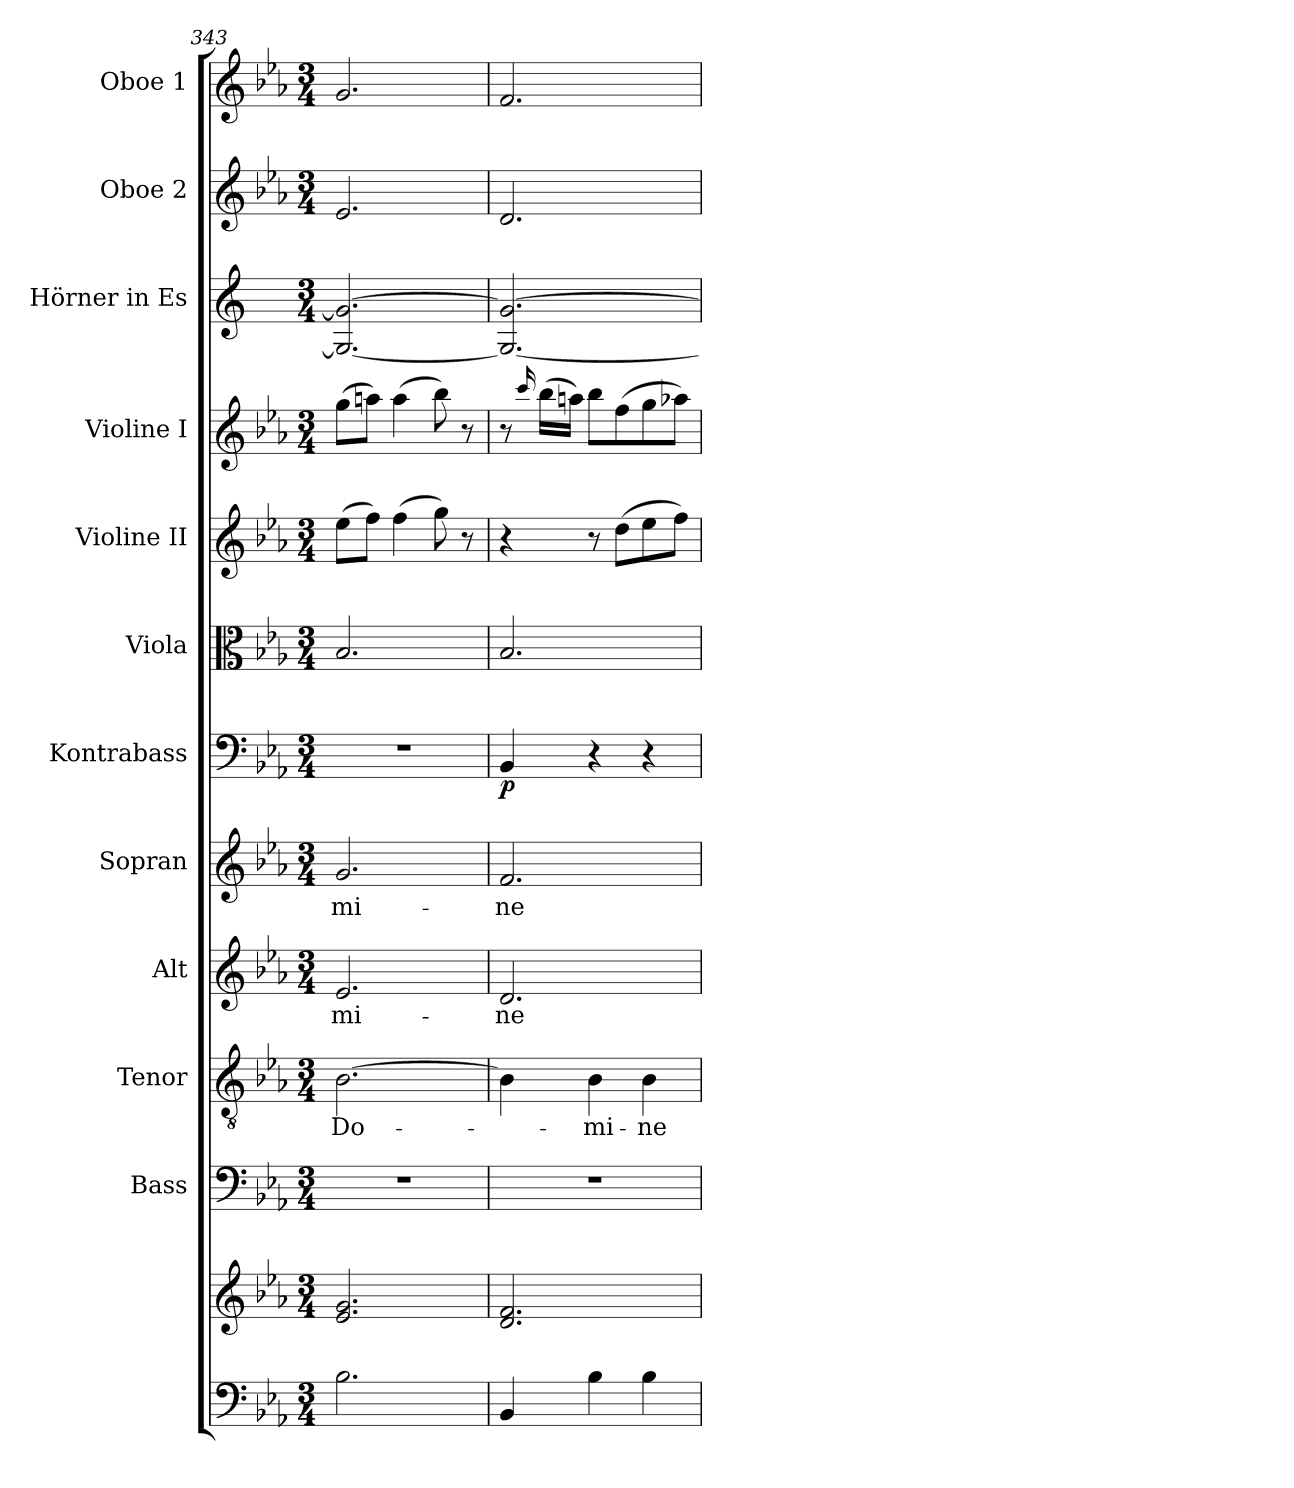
**kern	**kern	**kern	**kern	**text	**kern	**text	**kern	**text	**kern	**dynam	**kern	**kern	**kern	**kern	**kern	**kern
*part12	*part12	*part11	*part10	*part10	*part9	*part9	*part8	*part8	*part7	*part7	*part6	*part5	*part4	*part3	*part2	*part1
*staff13	*staff12	*staff11	*staff10	*staff10	*staff9	*staff9	*staff8	*staff8	*staff7	*staff7	*staff6	*staff5	*staff4	*staff3	*staff2	*staff1
*	*	*I"Bass	*I"Tenor	*	*I"Alt	*	*I"Sopran	*	*I"Kontrabass	*	*I"Viola	*I"Violine II	*I"Violine I	*I"Hörner in Es	*I"Oboe 2	*I"Oboe 1
*	*	*I'B.	*I'T.	*	*I'A.	*	*I'S.	*	*I'Kb.	*	*I'Vla.	*I'Vl. II	*I'Vl. I	*	*I'Ob. 2	*I'Ob. 1
*clefF4	*clefG2	*clefF4	*clefGv2	*	*clefG2	*	*clefG2	*	*clefF4	*	*clefC3	*clefG2	*clefG2	*clefG2	*clefG2	*clefG2
*	*	*	*	*	*	*	*	*	*ITrd7c12	*	*	*	*	*ITrd5c9	*	*
*k[b-e-a-]	*k[b-e-a-]	*k[b-e-a-]	*k[b-e-a-]	*	*k[b-e-a-]	*	*k[b-e-a-]	*	*k[b-e-a-]	*	*k[b-e-a-]	*k[b-e-a-]	*k[b-e-a-]	*k[b-e-a-]	*k[b-e-a-]	*k[b-e-a-]
*E-:	*E-:	*E-:	*E-:	*	*E-:	*	*E-:	*	*E-:	*	*E-:	*E-:	*E-:	*E-:	*E-:	*E-:
*M3/4	*M3/4	*M3/4	*M3/4	*	*M3/4	*	*M3/4	*	*M3/4	*	*M3/4	*M3/4	*M3/4	*M3/4	*M3/4	*M3/4
=343	=343	=343	=343	=343	=343	=343	=343	=343	=343	=343	=343	=343	=343	=343	=343	=343
!	!	!	!	!LO:LY:b	!	!LO:LY:b	!	!LO:LY:b	!	!	!	!	!	!	!	!
2.B-\	2.e-/ 2.g/	2.r	[2.B-\	Do-	2.e-/	-mi-	2.g/	-mi-	2.r	.	2.B-/	(>8ee-\L	(>8gg\L	2.BB-/_ 2.B-/_	2.e-/	2.g/
.	.	.	.	.	.	.	.	.	.	.	.	8ff\J)	8aan\J)	.	.	.
.	.	.	.	.	.	.	.	.	.	.	.	(>4ff\	(>4aa\	.	.	.
.	.	.	.	.	.	.	.	.	.	.	.	8gg\)	8bb-\)	.	.	.
.	.	.	.	.	.	.	.	.	.	.	.	8r	8r	.	.	.
=344	=344	=344	=344	=344	=344	=344	=344	=344	=344	=344	=344	=344	=344	=344	=344	=344
!	!	!	!	!	!	!LO:LY:b	!	!LO:LY:b	!	!LO:DY:b	!	!	!	!	!	!
4BB-/	2.d/ 2.f/	2.r	4B-\]	.	2.d/	-ne	2.f/	-ne	4BBB-/	p	2.B-/	4r	8r	2.BB-/_ 2.B-/_	2.d/	2.f/
.	.	.	.	.	.	.	.	.	.	.	.	.	16qqccc/	.	.	.
.	.	.	.	.	.	.	.	.	.	.	.	.	(>16bb-\LL	.	.	.
.	.	.	.	.	.	.	.	.	.	.	.	.	16aan\JJ)	.	.	.
!	!	!	!	!LO:LY:b	!	!	!	!	!	!	!	!	!	!	!	!
4B-\	.	.	4B-\	-mi-	.	.	.	.	4r	.	.	8r	8bb-\L	.	.	.
.	.	.	.	.	.	.	.	.	.	.	.	(>8dd\L	(>8ff\	.	.	.
!	!	!	!	!LO:LY:b	!	!	!	!	!	!	!	!	!	!	!	!
4B-\	.	.	4B-\	-ne	.	.	.	.	4r	.	.	8ee-\	8gg\	.	.	.
.	.	.	.	.	.	.	.	.	.	.	.	8ff\J)	8aa-X\J)	.	.	.
=	=	=	=	=	=	=	=	=	=	=	=	=	=	=	=	=
*-	*-	*-	*-	*-	*-	*-	*-	*-	*-	*-	*-	*-	*-	*-	*-	*-
